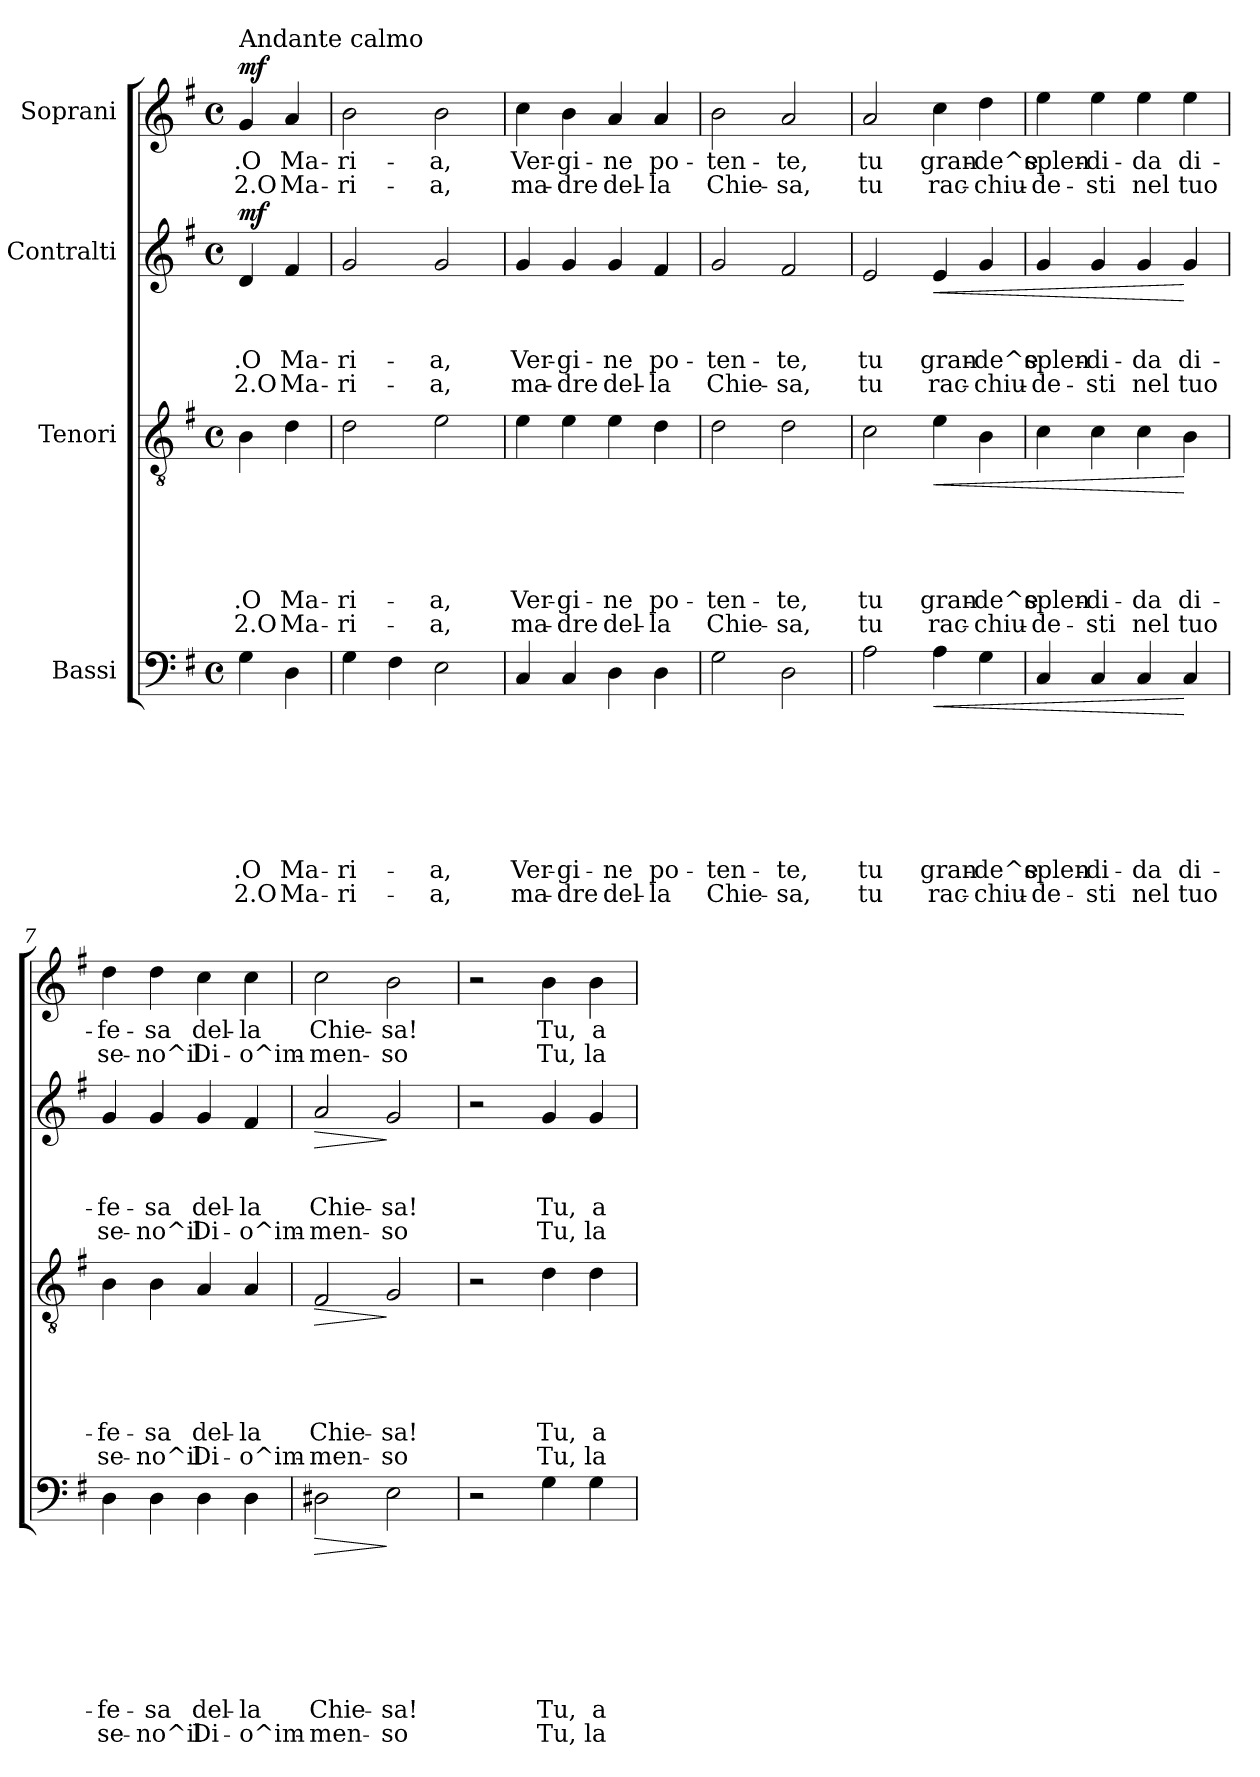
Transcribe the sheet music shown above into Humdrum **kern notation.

**kern	**text	**text	**text	**text	**text	**text	**text	**text	**dynam	**kern	**text	**text	**text	**text	**text	**text	**dynam	**kern	**text	**text	**text	**text	**dynam	**kern	**text	**text	**dynam
*part4	*part4	*part4	*part4	*part4	*part4	*part4	*part4	*part4	*part4	*part3	*part3	*part3	*part3	*part3	*part3	*part3	*part3	*part2	*part2	*part2	*part2	*part2	*part2	*part1	*part1	*part1	*part1
*staff4	*staff4	*staff4	*staff4	*staff4	*staff4	*staff4	*staff4	*staff4	*staff4	*staff3	*staff3	*staff3	*staff3	*staff3	*staff3	*staff3	*staff3	*staff2	*staff2	*staff2	*staff2	*staff2	*staff2	*staff1	*staff1	*staff1	*staff1
*I"Bassi	*	*	*	*	*	*	*	*	*	*I"Tenori	*	*	*	*	*	*	*	*I"Contralti	*	*	*	*	*	*I"Soprani	*	*	*
*clefF4	*	*	*	*	*	*	*	*	*	*clefGv2	*	*	*	*	*	*	*	*clefG2	*	*	*	*	*	*clefG2	*	*	*
*k[f#]	*	*	*	*	*	*	*	*	*	*k[f#]	*	*	*	*	*	*	*	*k[f#]	*	*	*	*	*	*k[f#]	*	*	*
*G:	*	*	*	*	*	*	*	*	*	*G:	*	*	*	*	*	*	*	*G:	*	*	*	*	*	*G:	*	*	*
*M4/4	*	*	*	*	*	*	*	*	*	*M4/4	*	*	*	*	*	*	*	*M4/4	*	*	*	*	*	*M4/4	*	*	*
*met(c)	*	*	*	*	*	*	*	*	*	*met(c)	*	*	*	*	*	*	*	*met(c)	*	*	*	*	*	*met(c)	*	*	*
=1	=1	=1	=1	=1	=1	=1	=1	=1	=1	=1	=1	=1	=1	=1	=1	=1	=1	=1	=1	=1	=1	=1	=1	=1	=1	=1	=1
!	!	!	!	!	!	!	!	!	!	!	!	!	!	!	!	!	!	!	!	!	!	!	!	!LO:TX:a:t=Andante calmo	!	!	!
!	!	!	!	!	!	!	!LO:LY:b	!LO:LY:b	!LO:DY:a	!	!	!	!	!	!LO:LY:b	!LO:LY:b	!	!	!	!	!LO:LY:b	!LO:LY:b	!	!	!LO:LY:b	!LO:LY:b	!
!	!	!	!	!	!	!	!	!	!LO:DY:n=1:b	!	!	!	!	!	!	!	!	!	!	!	!	!	!LO:DY:b	!	!	!	!LO:DY:b
4G<\	.	.	.	.	.	.	.O	2.O	mf mf	4B<\	.	.	.	.	.O	2.O	.	4d</	.	.	.O	2.O	mf	4g</	.O	2.O	mf
!	!	!	!	!	!	!	!LO:LY:b	!LO:LY:b	!	!	!	!	!	!	!LO:LY:b	!LO:LY:b	!	!	!	!	!LO:LY:b	!LO:LY:b	!	!	!LO:LY:b	!LO:LY:b	!
4D\	.	.	.	.	.	.	Ma-	Ma-	.	4d\	.	.	.	.	Ma-	Ma-	.	4f#/	.	.	Ma-	Ma-	.	4a/	Ma-	Ma-	.
=2	=2	=2	=2	=2	=2	=2	=2	=2	=2	=2	=2	=2	=2	=2	=2	=2	=2	=2	=2	=2	=2	=2	=2	=2	=2	=2	=2
!	!	!	!	!	!	!	!LO:LY:b	!LO:LY:b	!	!	!	!	!	!	!LO:LY:b	!LO:LY:b	!	!	!	!	!LO:LY:b	!LO:LY:b	!	!	!LO:LY:b	!LO:LY:b	!
4G\	.	.	.	.	.	.	-ri-	-ri-	.	2d\	.	.	.	.	-ri-	-ri-	.	2g/	.	.	-ri-	-ri-	.	2b\	-ri-	-ri-	.
4F#\	.	.	.	.	.	.	.	.	.	.	.	.	.	.	.	.	.	.	.	.	.	.	.	.	.	.	.
!	!	!	!	!	!	!	!LO:LY:b	!LO:LY:b	!	!	!	!	!	!	!LO:LY:b	!LO:LY:b	!	!	!	!	!LO:LY:b	!LO:LY:b	!	!	!LO:LY:b	!LO:LY:b	!
2E\	.	.	.	.	.	.	-a,	-a,	.	2e\	.	.	.	.	-a,	-a,	.	2g/	.	.	-a,	-a,	.	2b\	-a,	-a,	.
=3	=3	=3	=3	=3	=3	=3	=3	=3	=3	=3	=3	=3	=3	=3	=3	=3	=3	=3	=3	=3	=3	=3	=3	=3	=3	=3	=3
!	!	!	!	!	!	!	!LO:LY:b	!LO:LY:b	!	!	!	!	!	!	!LO:LY:b	!LO:LY:b	!	!	!	!	!LO:LY:b	!LO:LY:b	!	!	!LO:LY:b	!LO:LY:b	!
4C/	.	.	.	.	.	.	Ver-	ma-	.	4e\	.	.	.	.	Ver-	ma-	.	4g/	.	.	Ver-	ma-	.	4cc\	Ver-	ma-	.
!	!	!	!	!	!	!	!LO:LY:b	!LO:LY:b	!	!	!	!	!	!	!LO:LY:b	!LO:LY:b	!	!	!	!	!LO:LY:b	!LO:LY:b	!	!	!LO:LY:b	!LO:LY:b	!
4C/	.	.	.	.	.	.	-gi-	-dre	.	4e\	.	.	.	.	-gi-	-dre	.	4g/	.	.	-gi-	-dre	.	4b\	-gi-	-dre	.
!	!	!	!	!	!	!	!LO:LY:b	!LO:LY:b	!	!	!	!	!	!	!LO:LY:b	!LO:LY:b	!	!	!	!	!LO:LY:b	!LO:LY:b	!	!	!LO:LY:b	!LO:LY:b	!
4D\	.	.	.	.	.	.	-ne	del-	.	4e\	.	.	.	.	-ne	del-	.	4g/	.	.	-ne	del-	.	4a/	-ne	del-	.
!	!	!	!	!	!	!	!LO:LY:b	!LO:LY:b	!	!	!	!	!	!	!LO:LY:b	!LO:LY:b	!	!	!	!	!LO:LY:b	!LO:LY:b	!	!	!LO:LY:b	!LO:LY:b	!
4D\	.	.	.	.	.	.	po-	-la	.	4d\	.	.	.	.	po-	-la	.	4f#/	.	.	po-	-la	.	4a/	po-	-la	.
=4	=4	=4	=4	=4	=4	=4	=4	=4	=4	=4	=4	=4	=4	=4	=4	=4	=4	=4	=4	=4	=4	=4	=4	=4	=4	=4	=4
!	!	!	!	!	!	!	!LO:LY:b	!LO:LY:b	!	!	!	!	!	!	!LO:LY:b	!LO:LY:b	!	!	!	!	!LO:LY:b	!LO:LY:b	!	!	!LO:LY:b	!LO:LY:b	!
2G\	.	.	.	.	.	.	-ten-	Chie-	.	2d\	.	.	.	.	-ten-	Chie-	.	2g/	.	.	-ten-	Chie-	.	2b\	-ten-	Chie-	.
!	!	!	!	!	!	!	!LO:LY:b	!LO:LY:b	!	!	!	!	!	!	!LO:LY:b	!LO:LY:b	!	!	!	!	!LO:LY:b	!LO:LY:b	!	!	!LO:LY:b	!LO:LY:b	!
2D\	.	.	.	.	.	.	-te,	-sa,	.	2d\	.	.	.	.	-te,	-sa,	.	2f#/	.	.	-te,	-sa,	.	2a/	-te,	-sa,	.
=5	=5	=5	=5	=5	=5	=5	=5	=5	=5	=5	=5	=5	=5	=5	=5	=5	=5	=5	=5	=5	=5	=5	=5	=5	=5	=5	=5
!	!	!	!	!	!	!	!LO:LY:b	!LO:LY:b	!	!	!	!	!	!	!LO:LY:b	!LO:LY:b	!	!	!	!	!LO:LY:b	!LO:LY:b	!	!	!LO:LY:b	!LO:LY:b	!
2A\	.	.	.	.	.	.	tu	tu	.	2c\	.	.	.	.	tu	tu	.	2e/	.	.	tu	tu	.	2a/	tu	tu	.
!	!	!	!	!	!	!	!LO:LY:b	!LO:LY:b	!LO:HP:b	!	!	!	!	!	!LO:LY:b	!LO:LY:b	!LO:HP:b	!	!	!	!LO:LY:b	!LO:LY:b	!LO:HP:b	!	!LO:LY:b	!LO:LY:b	!
4A\	.	.	.	.	.	.	gran-	rac-	<	4e\	.	.	.	.	gran-	rac-	<	4e/	.	.	gran-	rac-	<	4cc\	gran-	rac-	.
!	!	!	!	!	!	!	!LO:LY:b	!LO:LY:b	!	!	!	!	!	!	!LO:LY:b	!LO:LY:b	!	!	!	!	!LO:LY:b	!LO:LY:b	!	!	!LO:LY:b	!LO:LY:b	!
4G\	.	.	.	.	.	.	-de^e	-chiu-	.	4B\	.	.	.	.	-de^e	-chiu-	.	4g/	.	.	-de^e	-chiu-	.	4dd\	-de^e	-chiu-	.
=6	=6	=6	=6	=6	=6	=6	=6	=6	=6	=6	=6	=6	=6	=6	=6	=6	=6	=6	=6	=6	=6	=6	=6	=6	=6	=6	=6
!	!	!	!	!	!	!	!LO:LY:b	!LO:LY:b	!	!	!	!	!	!	!LO:LY:b	!LO:LY:b	!	!	!	!	!LO:LY:b	!LO:LY:b	!	!	!LO:LY:b	!LO:LY:b	!
4C/	.	.	.	.	.	.	splen-	-de-	.	4c\	.	.	.	.	splen-	-de-	.	4g/	.	.	splen-	-de-	.	4ee\	splen-	-de-	.
!	!	!	!	!	!	!	!LO:LY:b	!LO:LY:b	!	!	!	!	!	!	!LO:LY:b	!LO:LY:b	!	!	!	!	!LO:LY:b	!LO:LY:b	!	!	!LO:LY:b	!LO:LY:b	!
4C/	.	.	.	.	.	.	-di-	-sti	.	4c\	.	.	.	.	-di-	-sti	.	4g/	.	.	-di-	-sti	.	4ee\	-di-	-sti	.
!	!	!	!	!	!	!	!LO:LY:b	!LO:LY:b	!	!	!	!	!	!	!LO:LY:b	!LO:LY:b	!	!	!	!	!LO:LY:b	!LO:LY:b	!	!	!LO:LY:b	!LO:LY:b	!
4C/	.	.	.	.	.	.	-da	nel	.	4c\	.	.	.	.	-da	nel	.	4g/	.	.	-da	nel	.	4ee\	-da	nel	.
!	!	!	!	!	!	!	!LO:LY:b	!LO:LY:b	!	!	!	!	!	!	!LO:LY:b	!LO:LY:b	!	!	!	!	!LO:LY:b	!LO:LY:b	!	!	!LO:LY:b	!LO:LY:b	!
4C/	.	.	.	.	.	.	di-	tuo	[	4B\	.	.	.	.	di-	tuo	[	4g/	.	.	di-	tuo	[	4ee\	di-	tuo	.
!!LO:LB:g=z
=7	=7	=7	=7	=7	=7	=7	=7	=7	=7	=7	=7	=7	=7	=7	=7	=7	=7	=7	=7	=7	=7	=7	=7	=7	=7	=7	=7
!	!	!	!	!	!	!	!LO:LY:b	!LO:LY:b	!	!	!	!	!	!	!LO:LY:b	!LO:LY:b	!	!	!	!	!LO:LY:b	!LO:LY:b	!	!	!LO:LY:b	!LO:LY:b	!
4D\	.	.	.	.	.	.	-fe-	se-	.	4B\	.	.	.	.	-fe-	se-	.	4g/	.	.	-fe-	se-	.	4dd\	-fe-	se-	.
!	!	!	!	!	!	!	!LO:LY:b	!LO:LY:b	!	!	!	!	!	!	!LO:LY:b	!LO:LY:b	!	!	!	!	!LO:LY:b	!LO:LY:b	!	!	!LO:LY:b	!LO:LY:b	!
4D\	.	.	.	.	.	.	-sa	-no^il	.	4B\	.	.	.	.	-sa	-no^il	.	4g/	.	.	-sa	-no^il	.	4dd\	-sa	-no^il	.
!	!	!	!	!	!	!	!LO:LY:b	!LO:LY:b	!	!	!	!	!	!	!LO:LY:b	!LO:LY:b	!	!	!	!	!LO:LY:b	!LO:LY:b	!	!	!LO:LY:b	!LO:LY:b	!
4D\	.	.	.	.	.	.	del-	Di-	.	4A/	.	.	.	.	del-	Di-	.	4g/	.	.	del-	Di-	.	4cc\	del-	Di-	.
!	!	!	!	!	!	!	!LO:LY:b	!LO:LY:b	!	!	!	!	!	!	!LO:LY:b	!LO:LY:b	!	!	!	!	!LO:LY:b	!LO:LY:b	!	!	!LO:LY:b	!LO:LY:b	!
4D\	.	.	.	.	.	.	-la	-o^im-	.	4A/	.	.	.	.	-la	-o^im-	.	4f#/	.	.	-la	-o^im-	.	4cc\	-la	-o^im-	.
=8	=8	=8	=8	=8	=8	=8	=8	=8	=8	=8	=8	=8	=8	=8	=8	=8	=8	=8	=8	=8	=8	=8	=8	=8	=8	=8	=8
!	!	!	!	!	!	!	!LO:LY:b	!LO:LY:b	!LO:HP:b	!	!	!	!	!	!LO:LY:b	!LO:LY:b	!LO:HP:b	!	!	!	!LO:LY:b	!LO:LY:b	!LO:HP:b	!	!LO:LY:b	!LO:LY:b	!
2D#X\	.	.	.	.	.	.	Chie-	-men-	>	2F#/	.	.	.	.	Chie-	-men-	>	2a/	.	.	Chie-	-men-	>	2cc\	Chie-	-men-	.
!	!	!	!	!	!	!	!LO:LY:b	!LO:LY:b	!	!	!	!	!	!	!LO:LY:b	!LO:LY:b	!	!	!	!	!LO:LY:b	!LO:LY:b	!	!	!LO:LY:b	!LO:LY:b	!
2E\	.	.	.	.	.	.	-sa!	-so	]	2G/	.	.	.	.	-sa!	-so	]	2g/	.	.	-sa!	-so	]	2b\	-sa!	-so	.
=9	=9	=9	=9	=9	=9	=9	=9	=9	=9	=9	=9	=9	=9	=9	=9	=9	=9	=9	=9	=9	=9	=9	=9	=9	=9	=9	=9
2r	.	.	.	.	.	.	.	.	.	2r	.	.	.	.	.	.	.	2r	.	.	.	.	.	2r	.	.	.
!	!	!	!	!	!	!	!LO:LY:b	!LO:LY:b	!	!	!	!	!	!	!LO:LY:b	!LO:LY:b	!	!	!	!	!LO:LY:b	!LO:LY:b	!	!	!LO:LY:b	!LO:LY:b	!
4G\	.	.	.	.	.	.	Tu,	Tu,	.	4d\	.	.	.	.	Tu,	Tu,	.	4g/	.	.	Tu,	Tu,	.	4b\	Tu,	Tu,	.
!	!	!	!	!	!	!	!LO:LY:b	!LO:LY:b	!	!	!	!	!	!	!LO:LY:b	!LO:LY:b	!	!	!	!	!LO:LY:b	!LO:LY:b	!	!	!LO:LY:b	!LO:LY:b	!
4G\	.	.	.	.	.	.	a-	la	.	4d\	.	.	.	.	a-	la	.	4g/	.	.	a-	la	.	4b\	a-	la	.
=	=	=	=	=	=	=	=	=	=	=	=	=	=	=	=	=	=	=	=	=	=	=	=	=	=	=	=
*-	*-	*-	*-	*-	*-	*-	*-	*-	*-	*-	*-	*-	*-	*-	*-	*-	*-	*-	*-	*-	*-	*-	*-	*-	*-	*-	*-
